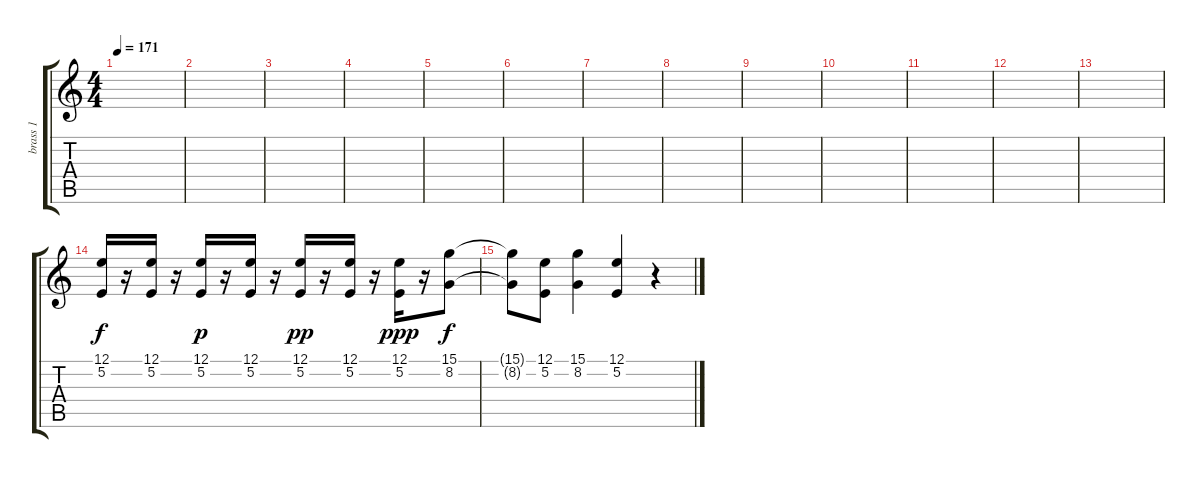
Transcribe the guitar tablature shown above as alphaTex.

\track ("brass 1" "brass 1") {instrument brasssection}
\staff {score tabs}
\tuning (E4 B3 G3 D3 A2 E2) {hide}
\ts (4 4)
\tempo 171
\clef g2
\ks c
|
|
|
|
|
|
|
|
|
|
|
|
|
(12.1 5.2).16 r.16 (12.1 5.2).16 r.16 (12.1 5.2).16{dy p} r.16 (12.1 5.2).16 r.16 (12.1 5.2).16{dy pp} r.16 (12.1 5.2).16 r.16 (12.1 5.2).16{dy ppp} r.16 (15.1 8.2).8{dy f} |
(15.1{t} 8.2{t}).8 (12.1 5.2).8 (15.1 8.2).4 (12.1 5.2).4 r.4
